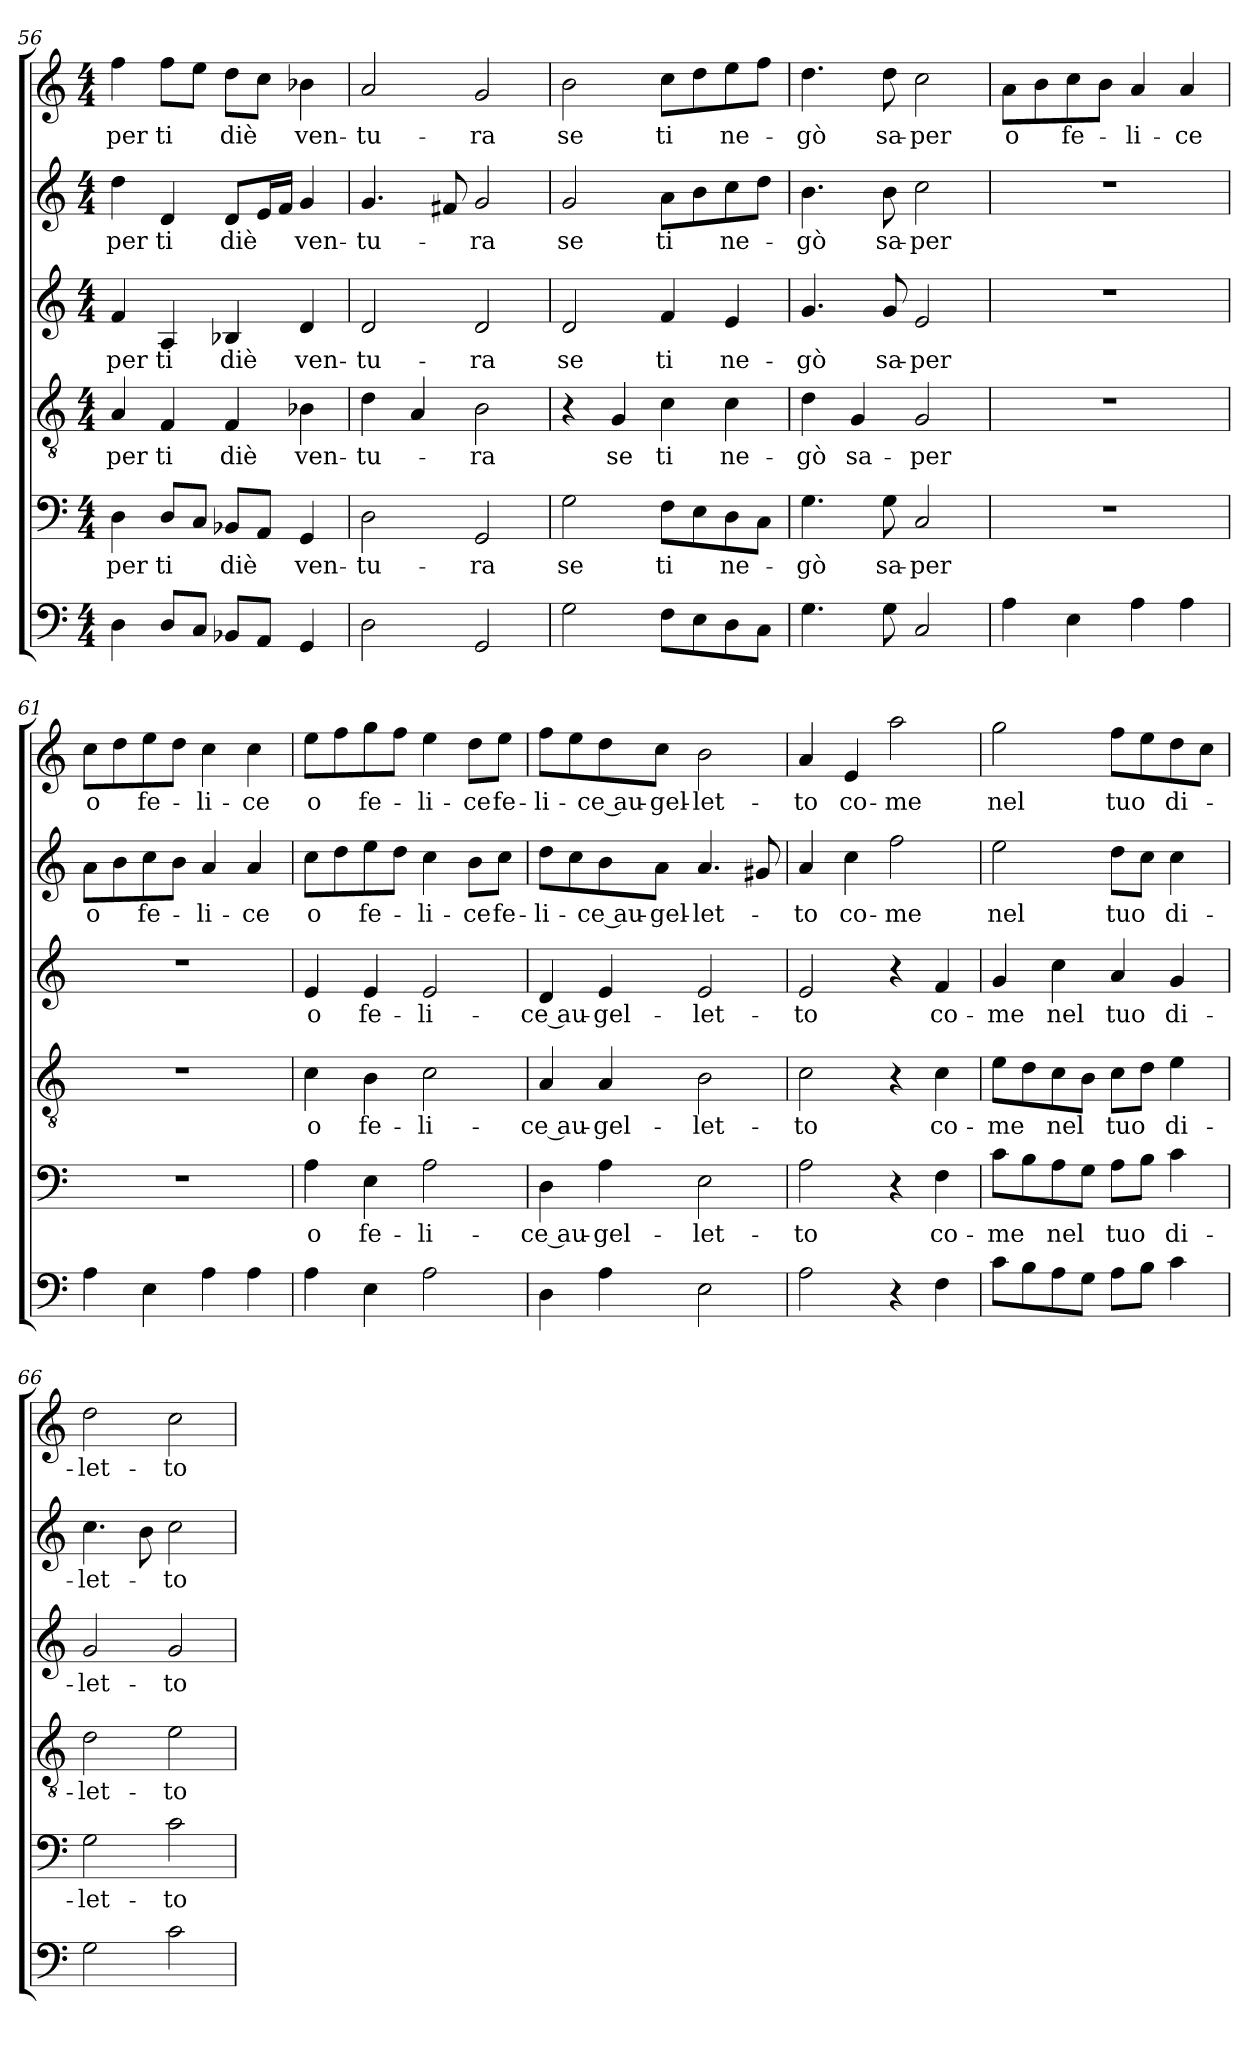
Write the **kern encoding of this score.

**kern	**kern	**text	**kern	**text	**kern	**text	**kern	**text	**kern	**text
*part6	*part5	*part5	*part4	*part4	*part3	*part3	*part2	*part2	*part1	*part1
*staff6	*staff5	*staff5	*staff4	*staff4	*staff3	*staff3	*staff2	*staff2	*staff1	*staff1
*clefF4	*clefF4	*	*clefGv2	*	*clefG2	*	*clefG2	*	*clefG2	*
*k[]	*k[]	*	*k[]	*	*k[]	*	*k[]	*	*k[]	*
*C:	*C:	*	*C:	*	*C:	*	*C:	*	*C:	*
*M4/4	*M4/4	*	*M4/4	*	*M4/4	*	*M4/4	*	*M4/4	*
=56	=56	=56	=56	=56	=56	=56	=56	=56	=56	=56
!	!	!LO:LY:b	!	!LO:LY:b	!	!LO:LY:b	!	!LO:LY:b	!	!LO:LY:b
4D\	4D\	-per	4A/	-per	4f/	-per	4dd\	-per	4ff\	-per
!	!	!LO:LY:b	!	!LO:LY:b	!	!LO:LY:b	!	!LO:LY:b	!	!LO:LY:b
8D/L	8D/L	ti	4F/	ti	4A/	ti	4d/	ti	8ff\L	ti
8C/J	8C/J	.	.	.	.	.	.	.	8ee\J	.
!	!	!LO:LY:b	!	!LO:LY:b	!	!LO:LY:b	!	!LO:LY:b	!	!LO:LY:b
8BB-X/L	8BB-X/L	diè	4F/	diè	4B-X/	diè	8d/L	diè	8dd\L	diè
8AA/J	8AA/J	.	.	.	.	.	16e/L	.	8cc\J	.
.	.	.	.	.	.	.	16f/JJ	.	.	.
!	!	!LO:LY:b	!	!LO:LY:b	!	!LO:LY:b	!	!LO:LY:b	!	!LO:LY:b
4GG/	4GG/	ven-	4B-X\	ven-	4d/	ven-	4g/	ven-	4b-X\	ven-
=57	=57	=57	=57	=57	=57	=57	=57	=57	=57	=57
!	!	!LO:LY:b	!	!LO:LY:b	!	!LO:LY:b	!	!LO:LY:b	!	!LO:LY:b
2D\	2D\	-tu-	4d\	-tu-	2d/	-tu-	4.g/	-tu-	2a/	-tu-
.	.	.	4A/	.	.	.	.	.	.	.
.	.	.	.	.	.	.	8f#X/	.	.	.
!	!	!LO:LY:b	!	!LO:LY:b	!	!LO:LY:b	!	!LO:LY:b	!	!LO:LY:b
2GG/	2GG/	-ra	2B\	-ra	2d/	-ra	2g/	-ra	2g/	-ra
!!LO:PB:g=z
=58	=58	=58	=58	=58	=58	=58	=58	=58	=58	=58
!	!	!LO:LY:b	!	!	!	!LO:LY:b	!	!LO:LY:b	!	!LO:LY:b
2G\	2G\	se	4r	.	2d/	se	2g/	se	2b\	se
!	!	!	!	!LO:LY:b	!	!	!	!	!	!
.	.	.	4G/	se	.	.	.	.	.	.
!	!	!LO:LY:b	!	!LO:LY:b	!	!LO:LY:b	!	!LO:LY:b	!	!LO:LY:b
8F\L	8F\L	ti	4c\	ti	4f/	ti	8a\L	ti	8cc\L	ti
8E\	8E\	.	.	.	.	.	8b\	.	8dd\	.
!	!	!LO:LY:b	!	!LO:LY:b	!	!LO:LY:b	!	!LO:LY:b	!	!LO:LY:b
8D\	8D\	ne-	4c\	ne-	4e/	ne-	8cc\	ne-	8ee\	ne-
8C\J	8C\J	.	.	.	.	.	8dd\J	.	8ff\J	.
=59	=59	=59	=59	=59	=59	=59	=59	=59	=59	=59
!	!	!LO:LY:b	!	!LO:LY:b	!	!LO:LY:b	!	!LO:LY:b	!	!LO:LY:b
4.G\	4.G\	-gò	4d\	-gò	4.g/	-gò	4.b\	-gò	4.dd\	-gò
!	!	!	!	!LO:LY:b	!	!	!	!	!	!
.	.	.	4G/	sa-	.	.	.	.	.	.
!	!	!LO:LY:b	!	!	!	!LO:LY:b	!	!LO:LY:b	!	!LO:LY:b
8G\	8G\	sa-	.	.	8g/	sa-	8b\	sa-	8dd\	sa-
!	!	!LO:LY:b	!	!LO:LY:b	!	!LO:LY:b	!	!LO:LY:b	!	!LO:LY:b
2C/	2C/	-per	2G/	-per	2e/	-per	2cc\	-per	2cc\	-per
=60	=60	=60	=60	=60	=60	=60	=60	=60	=60	=60
!	!	!	!	!	!	!	!	!	!	!LO:LY:b
4A\	1r	.	1r	.	1r	.	1r	.	8a\L	o
.	.	.	.	.	.	.	.	.	8b\	.
!	!	!	!	!	!	!	!	!	!	!LO:LY:b
4E\	.	.	.	.	.	.	.	.	8cc\	fe-
.	.	.	.	.	.	.	.	.	8b\J	.
!	!	!	!	!	!	!	!	!	!	!LO:LY:b
4A\	.	.	.	.	.	.	.	.	4a/	-li-
!	!	!	!	!	!	!	!	!	!	!LO:LY:b
4A\	.	.	.	.	.	.	.	.	4a/	-ce
=61	=61	=61	=61	=61	=61	=61	=61	=61	=61	=61
!	!	!	!	!	!	!	!	!LO:LY:b	!	!LO:LY:b
4A\	1r	.	1r	.	1r	.	8a\L	o	8cc\L	o
.	.	.	.	.	.	.	8b\	.	8dd\	.
!	!	!	!	!	!	!	!	!LO:LY:b	!	!LO:LY:b
4E\	.	.	.	.	.	.	8cc\	fe-	8ee\	fe-
.	.	.	.	.	.	.	8b\J	.	8dd\J	.
!	!	!	!	!	!	!	!	!LO:LY:b	!	!LO:LY:b
4A\	.	.	.	.	.	.	4a/	-li-	4cc\	-li-
!	!	!	!	!	!	!	!	!LO:LY:b	!	!LO:LY:b
4A\	.	.	.	.	.	.	4a/	-ce	4cc\	-ce
=62	=62	=62	=62	=62	=62	=62	=62	=62	=62	=62
!	!	!LO:LY:b	!	!LO:LY:b	!	!LO:LY:b	!	!LO:LY:b	!	!LO:LY:b
4A\	4A\	o	4c\	o	4e/	o	8cc\L	o	8ee\L	o
.	.	.	.	.	.	.	8dd\	.	8ff\	.
!	!	!LO:LY:b	!	!LO:LY:b	!	!LO:LY:b	!	!LO:LY:b	!	!LO:LY:b
4E\	4E\	fe-	4B\	fe-	4e/	fe-	8ee\	fe-	8gg\	fe-
.	.	.	.	.	.	.	8dd\J	.	8ff\J	.
!	!	!LO:LY:b	!	!LO:LY:b	!	!LO:LY:b	!	!LO:LY:b	!	!LO:LY:b
2A\	2A\	-li-	2c\	-li-	2e/	-li-	4cc\	-li-	4ee\	-li-
!	!	!	!	!	!	!	!	!LO:LY:b	!	!LO:LY:b
.	.	.	.	.	.	.	8b\L	-ce	8dd\L	-ce
!	!	!	!	!	!	!	!	!LO:LY:b	!	!LO:LY:b
.	.	.	.	.	.	.	8cc\J	fe-	8ee\J	fe-
!!LO:LB:g=z
=63	=63	=63	=63	=63	=63	=63	=63	=63	=63	=63
!	!	!LO:LY:b	!	!LO:LY:b	!	!LO:LY:b	!	!LO:LY:b	!	!LO:LY:b
4D\	4D\	-ce au-	4A/	-ce au-	4d/	-ce au-	8dd\L	-li-	8ff\L	-li-
.	.	.	.	.	.	.	8cc\	.	8ee\	.
!	!	!LO:LY:b	!	!LO:LY:b	!	!LO:LY:b	!	!LO:LY:b	!	!LO:LY:b
4A\	4A\	-gel-	4A/	-gel-	4e/	-gel-	8b\	-ce au-	8dd\	-ce au-
!	!	!	!	!	!	!	!	!LO:LY:b	!	!LO:LY:b
.	.	.	.	.	.	.	8a\J	-gel-	8cc\J	-gel-
!	!	!LO:LY:b	!	!LO:LY:b	!	!LO:LY:b	!	!LO:LY:b	!	!LO:LY:b
2E\	2E\	-let-	2B\	-let-	2e/	-let-	4.a/	-let-	2b\	-let-
.	.	.	.	.	.	.	8g#X/	.	.	.
=64	=64	=64	=64	=64	=64	=64	=64	=64	=64	=64
!	!	!LO:LY:b	!	!LO:LY:b	!	!LO:LY:b	!	!LO:LY:b	!	!LO:LY:b
2A\	2A\	-to	2c\	-to	2e/	-to	4a/	-to	4a/	-to
!	!	!	!	!	!	!	!	!LO:LY:b	!	!LO:LY:b
.	.	.	.	.	.	.	4cc\	co-	4e/	co-
!	!	!	!	!	!	!	!	!LO:LY:b	!	!LO:LY:b
4r	4r	.	4r	.	4r	.	2ff\	-me	2aa\	-me
!	!	!LO:LY:b	!	!LO:LY:b	!	!LO:LY:b	!	!	!	!
4F\	4F\	co-	4c\	co-	4f/	co-	.	.	.	.
=65	=65	=65	=65	=65	=65	=65	=65	=65	=65	=65
!	!	!LO:LY:b	!	!LO:LY:b	!	!LO:LY:b	!	!LO:LY:b	!	!LO:LY:b
8c\L	8c\L	-me	8e\L	-me	4g/	-me	2ee\	nel	2gg\	nel
8B\	8B\	.	8d\	.	.	.	.	.	.	.
!	!	!LO:LY:b	!	!LO:LY:b	!	!LO:LY:b	!	!	!	!
8A\	8A\	nel	8c\	nel	4cc\	nel	.	.	.	.
8G\J	8G\J	.	8B\J	.	.	.	.	.	.	.
!	!	!LO:LY:b	!	!LO:LY:b	!	!LO:LY:b	!	!LO:LY:b	!	!LO:LY:b
8A\L	8A\L	tuo	8c\L	tuo	4a/	tuo	8dd\L	tuo	8ff\L	tuo
8B\J	8B\J	.	8d\J	.	.	.	8cc\J	.	8ee\	.
!	!	!LO:LY:b	!	!LO:LY:b	!	!LO:LY:b	!	!LO:LY:b	!	!LO:LY:b
4c\	4c\	di-	4e\	di-	4g/	di-	4cc\	di-	8dd\	di-
.	.	.	.	.	.	.	.	.	8cc\J	.
=66	=66	=66	=66	=66	=66	=66	=66	=66	=66	=66
!	!	!LO:LY:b	!	!LO:LY:b	!	!LO:LY:b	!	!LO:LY:b	!	!LO:LY:b
2G\	2G\	-let-	2d\	-let-	2g/	-let-	4.cc\	-let-	2dd\	-let-
.	.	.	.	.	.	.	8b\	.	.	.
!	!	!LO:LY:b	!	!LO:LY:b	!	!LO:LY:b	!	!LO:LY:b	!	!LO:LY:b
2c\	2c\	-to	2e\	-to	2g/	-to	2cc\	-to	2cc\	-to
=	=	=	=	=	=	=	=	=	=	=
*-	*-	*-	*-	*-	*-	*-	*-	*-	*-	*-
